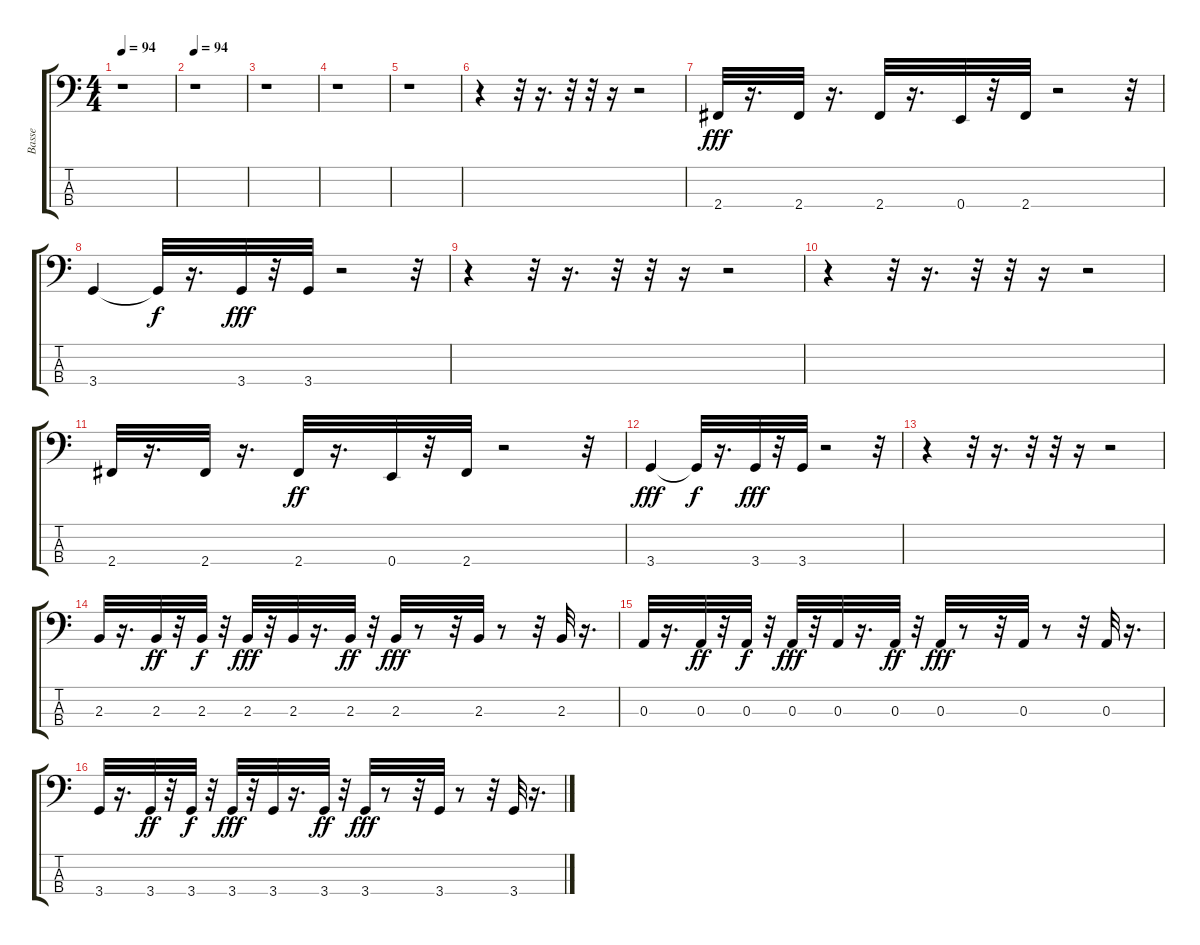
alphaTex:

\track ("Basse" "Basse") {instrument synthbass2}
\staff {score tabs}
\tuning (G2 D2 A1 E1) {hide}
\ts (4 4)
\tempo 94
\clef f4
\ks c
r.1{dy fff instrument synthbass2} |
\tempo 94
r.1 |
r.1 |
r.1 |
r.1 |
r.4 r.32 r.16{d} r.32 r.32 r.16 r.2 |
2.4.32 r.16{d} 2.4.32 r.16{d} 2.4.32 r.16{d} 0.4.32 r.32 2.4.32 r.2 r.32 |
3.4.4 3.4{t}.32{dy f} r.16{d} 3.4.32{dy fff} r.32 3.4.32 r.2 r.32 |
r.4 r.32 r.16{d} r.32 r.32 r.16 r.2 |
r.4 r.32 r.16{d} r.32 r.32 r.16 r.2 |
2.4.32 r.16{d} 2.4.32 r.16{d} 2.4.32{dy ff} r.16{d} 0.4.32 r.32 2.4.32 r.2 r.32 |
3.4.4{dy fff} 3.4{t}.32{dy f} r.16{d} 3.4.32{dy fff} r.32 3.4.32 r.2 r.32 |
r.4 r.32 r.16{d} r.32 r.32 r.16 r.2 |
2.3.32 r.16{d} 2.3.32{dy ff} r.32 2.3.32{dy f} r.32 2.3.32{dy fff} r.32 2.3.32 r.16{d} 2.3.32{dy ff} r.32 2.3.32{dy fff} r.8 r.32 2.3.32 r.8 r.32 2.3.32 r.16{d} |
0.3.32 r.16{d} 0.3.32{dy ff} r.32 0.3.32{dy f} r.32 0.3.32{dy fff} r.32 0.3.32 r.16{d} 0.3.32{dy ff} r.32 0.3.32{dy fff} r.8 r.32 0.3.32 r.8 r.32 0.3.32 r.16{d} |
3.4.32 r.16{d} 3.4.32{dy ff} r.32 3.4.32{dy f} r.32 3.4.32{dy fff} r.32 3.4.32 r.16{d} 3.4.32{dy ff} r.32 3.4.32{dy fff} r.8 r.32 3.4.32 r.8 r.32 3.4.32 r.16{d}
